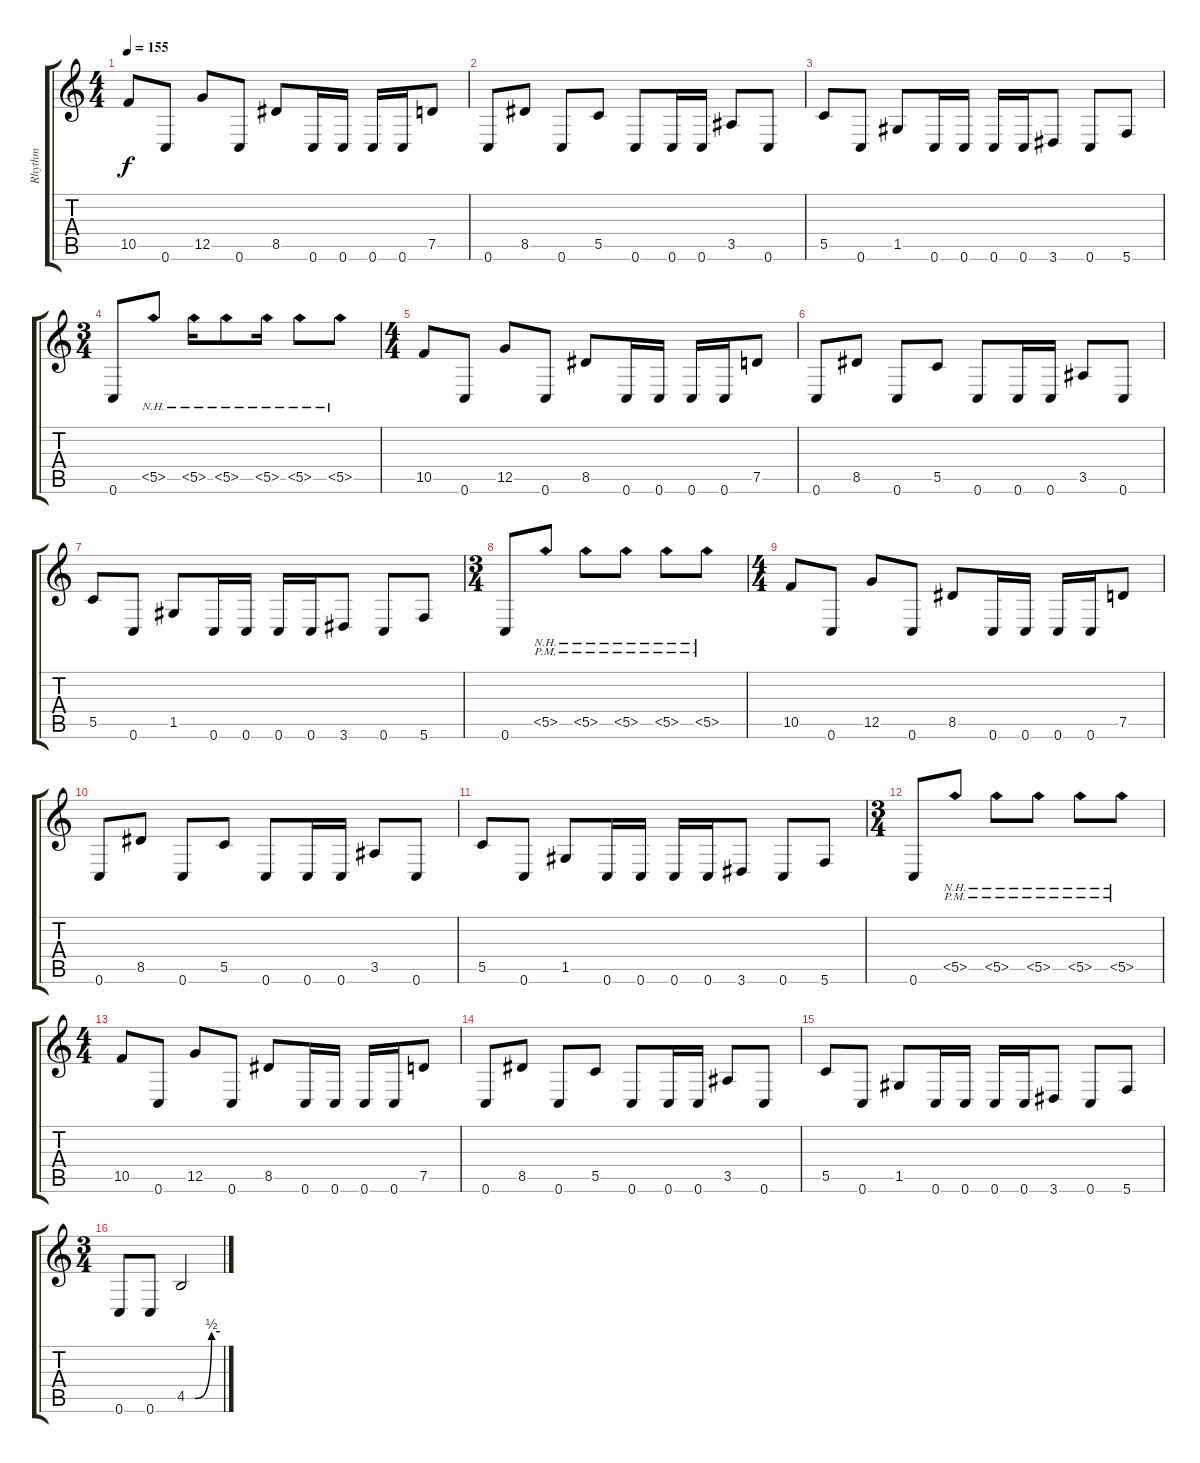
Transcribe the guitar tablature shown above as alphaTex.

\track ("Rhythm" "Rhythm") {instrument distortionguitar}
\staff {score tabs}
\tuning (D4 A3 F3 C3 G2 C2) {hide}
\ts (4 4)
\tempo 155
\clef g2
\ks c
10.5.8{dy f} 0.6.8 12.5.8 0.6.8 8.5.8 0.6.16 0.6.16 0.6.16 0.6.16 7.5.8 |
0.6.8 8.5.8 0.6.8 5.5.8 0.6.8 0.6.16 0.6.16 3.5.8 0.6.8 |
5.5.8 0.6.8 1.5.8 0.6.16 0.6.16 0.6.16 0.6.16 3.6.8 0.6.8 5.6.8 |
\ts (3 4)
0.6.8 5.5{nh}.8 5.5{nh}.16 5.5{nh}.8 5.5{nh}.16 5.5{nh}.8 5.5{nh}.8 |
\ts (4 4)
10.5.8 0.6.8 12.5.8 0.6.8 8.5.8 0.6.16 0.6.16 0.6.16 0.6.16 7.5.8 |
0.6.8 8.5.8 0.6.8 5.5.8 0.6.8 0.6.16 0.6.16 3.5.8 0.6.8 |
5.5.8 0.6.8 1.5.8 0.6.16 0.6.16 0.6.16 0.6.16 3.6.8 0.6.8 5.6.8 |
\ts (3 4)
0.6.8 5.5{nh pm}.8 5.5{nh pm}.8 5.5{nh pm}.8 5.5{nh pm}.8 5.5{nh pm}.8 |
\ts (4 4)
10.5.8 0.6.8 12.5.8 0.6.8 8.5.8 0.6.16 0.6.16 0.6.16 0.6.16 7.5.8 |
0.6.8 8.5.8 0.6.8 5.5.8 0.6.8 0.6.16 0.6.16 3.5.8 0.6.8 |
5.5.8 0.6.8 1.5.8 0.6.16 0.6.16 0.6.16 0.6.16 3.6.8 0.6.8 5.6.8 |
\ts (3 4)
0.6.8 5.5{nh pm}.8 5.5{nh pm}.8 5.5{nh pm}.8 5.5{nh pm}.8 5.5{nh pm}.8 |
\ts (4 4)
10.5.8 0.6.8 12.5.8 0.6.8 8.5.8 0.6.16 0.6.16 0.6.16 0.6.16 7.5.8 |
0.6.8 8.5.8 0.6.8 5.5.8 0.6.8 0.6.16 0.6.16 3.5.8 0.6.8 |
5.5.8 0.6.8 1.5.8 0.6.16 0.6.16 0.6.16 0.6.16 3.6.8 0.6.8 5.6.8 |
\ts (3 4)
0.6.8 0.6.8 4.5{be (custom 0 0 15 0 45 2 60 2)}.2
